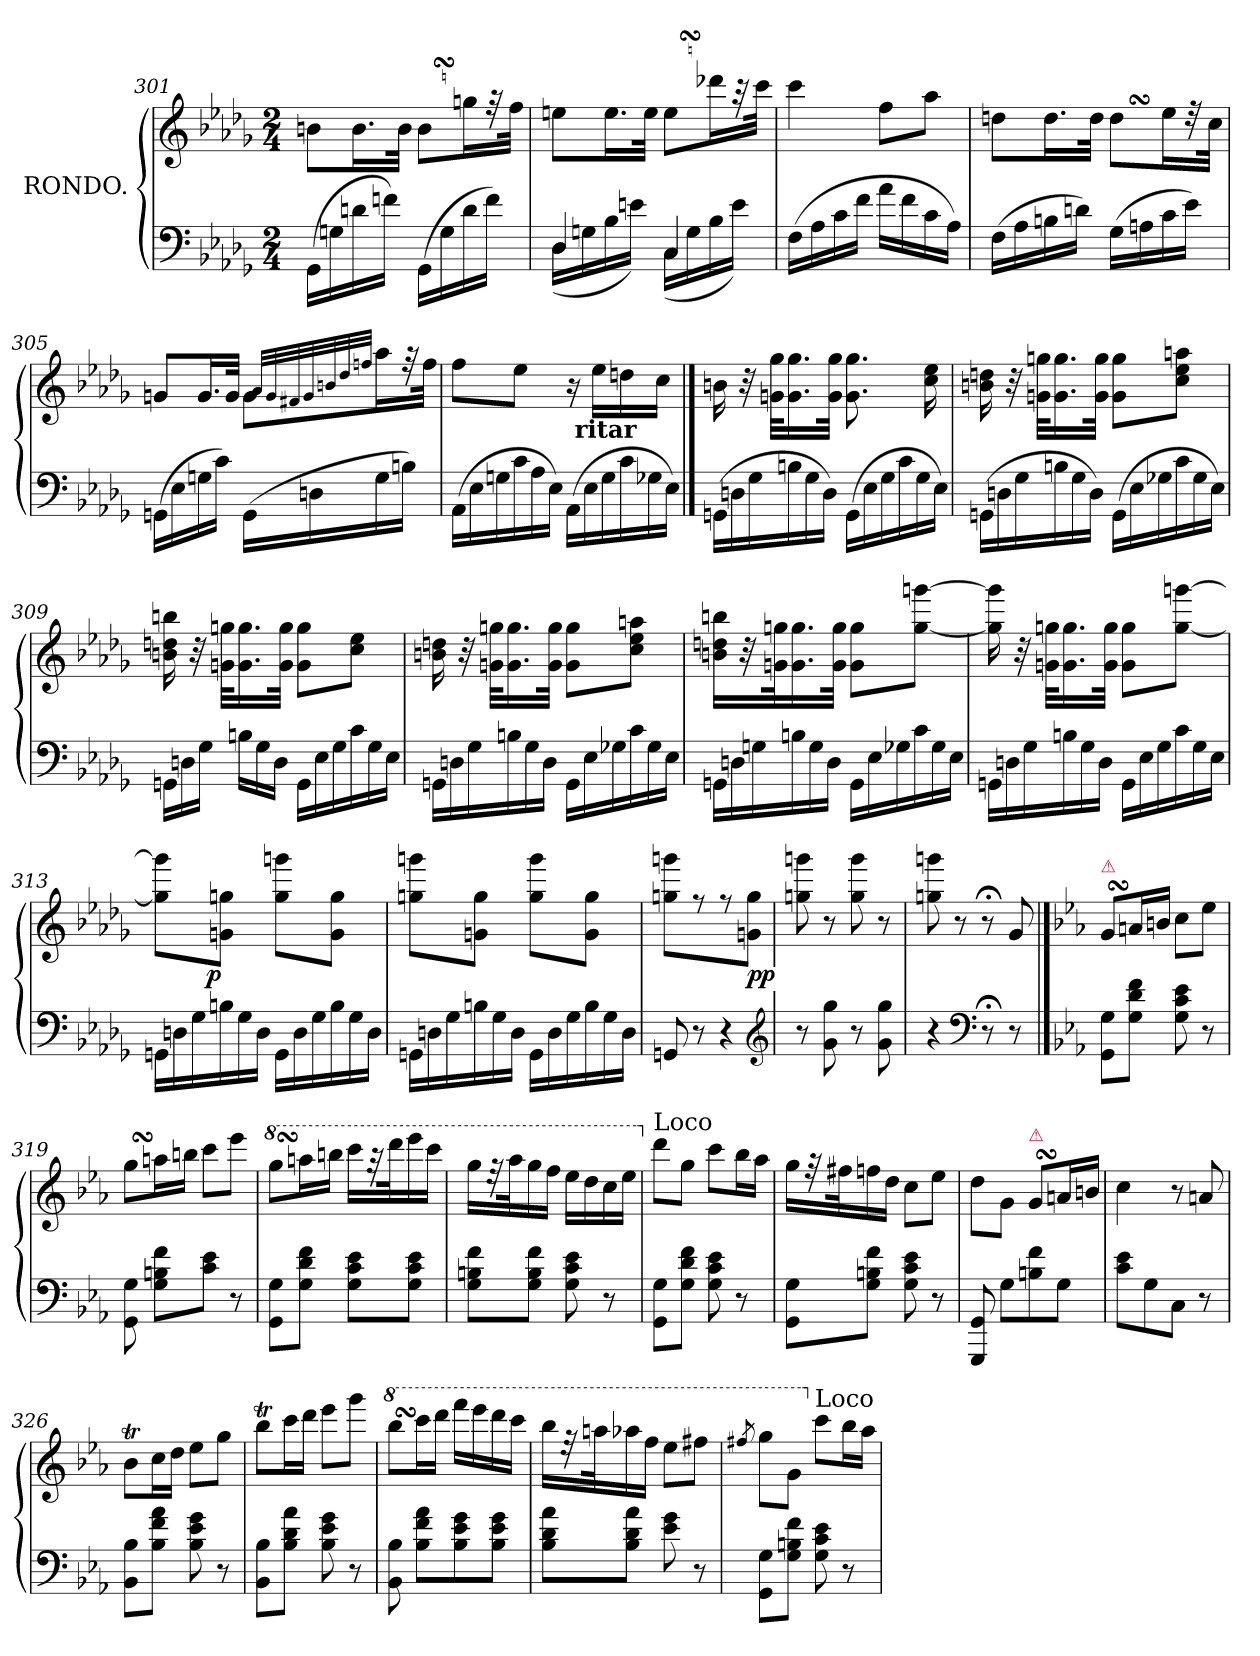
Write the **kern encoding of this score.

**kern	**kern	**dynam
*part1	*part1	*part1
*staff2	*staff1	*staff1/2
*I"RONDO.	*	*
*clefF4	*clefG2	*
*k[b-e-a-d-g-]	*k[b-e-a-d-g-]	*
*M2/4	*M2/4	*
=301	=301	=301
(>16GG-\LL	8bn\L	.
16Gn	.	.
16dn	16.bL	.
16fnJJ)	.	.
.	32bJJk	.
(>16GG-\LL	8bSsS\L	.
16G	.	.
16d	16ggnL	.
16fJJ)	32rff	.
.	32ffJJk	.
=302	=302	=302
*^	*	*
4D-/	(>16D-\LL	8een\L	.
.	16Gn	.	.
.	16B-	16.eeL	.
.	16enJJ)	.	.
.	.	32eeJJk	.
4C/	(>16C\LL	8eeSsS\L	.
.	16G	.	.
.	16B-	16ddd-XL	.
.	16eJJ)	32raa	.
.	.	32cccJJk	.
*v	*v	*	*
=303	=303	=303
(>16F\LL	4ccc\	.
16A-	.	.
16c	.	.
16fJJ	.	.
16a-\LL	8ff\L	.
16f	.	.
16c	8aa-J	.
16A-JJ)	.	.
=304	=304	=304
(>16FLL	8ddn\L	.
16A-	.	.
16Bn	16.ddL	.
16dnJJ)	.	.
.	32ddJJk	.
(>16G-LL	8ddSsS\L	.
16An	.	.
16c	16ee-\L	.
16e-JJ)	32rdd	.
.	32ccJJk	.
=305	=305	=305
(>16GGnLL	8gn/L	.
16E-	.	.
16Gn	16.gL	.
16cJJ)	.	.
.	32gJJk	.
(>16GGLL	8g\L	.
16Dn	.	.
.	32qqa-/LLL	.
.	32qqg/	.
.	32qqf#X/	.
.	32qqg/	.
.	32qqbn/	.
.	32qqdd-/	.
.	32qqffn/JJJ	.
16G	16aa-L	.
16BnJJ)	32rff	.
.	32ffJJk	.
=306	=306	=306
*Xtuplet	*	*
!	!LO:TX:b:t=diminuendo	!
*	*^	*
(>24AA-LL	8ff\L	6ryy	.
24E-	.	.	.
24Gn	.	.	.
24c	8ee-J	.	.
24A-	.	12ryy	.
24E-JJ)	.	.	.
(>24AA-LL	16r	48ryy	.
!	!	!LO:TX:b:B:t=ritar	!
.	.	6ryy	.
24E-	.	.	.
.	16ee-\LL	.	.
24G	.	.	.
24c	16ddn	.	.
24G-X	.	.	.
.	16ccJJ	24.ryy	.
24E-JJ)	.	.	.
*	*v	*v	*
==307	==307	==307
*	*MM54	*
(>24GGn\LL	16bn\	.
24Dn	.	.
.	32r	.
24G-	.	.
.	32gn\ 32gg-\KLL	.
24Bn	16.g 16.gg-	.
24G-	.	.
24DJJ)	.	.
.	32g 32gg-JJk	.
(>24GG\LL	8.g\ 8.gg-\	.
24E-	.	.
24G-	.	.
24c	.	.
24G-	.	.
.	16cc 16ee-	.
24E-JJ)	.	.
=308	=308	=308
(>24GGn\LL	16bn\ 16ddn\	.
24Dn	.	.
.	32r	.
24G-	.	.
.	32gn\ 32ggn\KLL	.
24Bn	16.g 16.gg	.
24G-	.	.
24DJJ)	.	.
.	32g 32ggJJk	.
(>24GG\LL	8g\ 8gg\L	.
24E-	.	.
24G-X	.	.
24c	8cc 8ee- 8aanJ	.
24G-	.	.
24E-JJ)	.	.
=309	=309	=309
24GGn\LL	16bn 16ddn 16bbn	.
24Dn	.	.
.	32r	.
24G-JJ	.	.
.	32gn 32ggnKLL	.
24Bn\LL	16.g 16.gg	.
24G-	.	.
24DJJ	.	.
.	32g 32ggJJk	.
24GG\LL	8g\ 8gg\L	.
24E-	.	.
24G-	.	.
24c	8cc\ 8ee-\J	.
24G-	.	.
24E-JJ	.	.
=310	=310	=310
24GGn\LL	16bn\ 16ddn\	.
24Dn	.	.
.	32r	.
24G-	.	.
.	32gn\ 32ggn\KLL	.
24Bn	16.g 16.gg	.
24G-	.	.
24DJJ	.	.
.	32g 32ggJJk	.
24GG\LL	8g\ 8gg\L	.
24E-	.	.
24G-X	.	.
24c	8cc 8ee- 8aanJ	.
24G-	.	.
24E-JJ	.	.
=311	=311	=311
24GGn\LL	16bn\ 16ddn\ 16bbn\LL	.
24Dn	.	.
.	32r	.
24Gn	.	.
.	32gn 32ggnK	.
24Bn	16.g 16.gg	.
24G	.	.
24DJJ	.	.
.	32g 32ggJJk	.
24GG\LL	8g 8ggL	.
24E-	.	.
24G-X	.	.
24c	[8gg [8gggnJ	.
24G-	.	.
24E-JJ	.	.
=312	=312	=312
24GGn\LL	16ggn] 16gggn]	.
24Dn	.	.
.	32r	.
24G-	.	.
.	32gn\ 32gg\KLL	.
24Bn	16.g 16.gg	.
24G-	.	.
24DJJ	.	.
.	32g 32ggJJk	.
24GG\LL	8g\ 8gg\L	.
24E-	.	.
24G-	.	.
24c	[8gg [8gggJ	.
24G-	.	.
24E-JJ	.	.
=313	=313	=313
24GGn\LL	8ggn]\ 8gggn]\L	.
24Dn	.	.
24G-	.	.
!	!	!LO:DY:b:rj
24Bn	8gn 8ggJ	p
24G-	.	.
24DJJ	.	.
24GG\LL	8gg\ 8ggg\L	.
24D	.	.
24G-	.	.
24B	8g 8ggJ	.
24G-	.	.
24DJJ	.	.
=314	=314	=314
24GGn\LL	8ggn\ 8gggn\L	.
24Dn	.	.
24G-	.	.
24Bn	8gn 8ggJ	.
24G-	.	.
24DJJ	.	.
24GG\LL	8gg\ 8ggg\L	.
24D	.	.
24G-	.	.
24B	8g 8ggJ	.
24G-	.	.
24DJJ	.	.
=315	=315	=315
8GGn/	8ggn\ 8gggn\L	.
8r	8r	.
4r	8r	.
!	!	!LO:DY:b
.	8gn\ 8gg\J	pp
*clefG2	*	*
=316	=316	=316
8r	8ggn 8gggn	.
8g- 8gg-	8r	.
8r	8gg 8ggg	.
8g- 8gg-	8r	.
=317	=317	=317
4r	8ggn 8gggn	.
.	8r	.
*clefF4	*	*
8r;<	8r;<	.
8r	8g-/	.
==318	==318	==318
*k[b-e-a-]	*k[b-e-a-]	*
!	!LO:TX:a:color=crimson:t=⚠	!
8GG 8GL	8gSsS/L	.
8G 8d 8fJ	16an/L	.
.	16bnJJ	.
8G\ 8c\ 8e-\	8cc\L	.
8r	8ee-\J	.
=319	=319	=319
8GG\ 8G\	8ggSsS\L	.
8G\ 8Bn\ 8f\L	16aan\L	.
.	16bbnJJ	.
8c\ 8e-\J	8cccL	.
8r	8eee-J	.
=320	=320	=320
*	*8va	*
8GG\ 8G\L	8gggSsSL	.
8G\ 8d\ 8f\J	16aaanL	.
.	16bbbnJJ	.
8G\ 8c\ 8e-\L	16ccccLL	.
.	32rggg	.
.	32ddddK	.
8G 8c 8e-J	16eeee-	.
.	16ccccJJ	.
=321	=321	=321
8G 8Bn 8fL	16gggLL	.
.	32reee	.
.	32aaa-K	.
8G 8B 8fJ	16ggg	.
.	16fffJJ	.
8G\ 8c\ 8e-\	16eee-\LL	.
.	16ddd	.
8r	16ccc	.
.	16eee-JJ	.
=322	=322	=322
*	*X8va	*
!	!LO:TX:a:t=Loco	!
8GG\ 8G\L	8dddL	.
8G\ 8d\ 8f\J	8ggJ	.
8G 8c 8e-	8cccL	.
8r	16bb-L	.
.	16aa-JJ	.
=323	=323	=323
8GG\ 8G\L	16ggLL	.
.	32rff	.
.	32ff#XK	.
8G\ 8Bn\ 8f\J	16ffn	.
.	16ddJJ	.
8G\ 8c\ 8e-\	8cc\L	.
8r	8ee-J	.
=324	=324	=324
8GGG/ 8GG/	8ddL	.
8G\L	8gJ	.
!	!LO:TX:a:color=crimson:t=⚠	!
8Bn 8f	8gSsS/L	.
8GJ	16anL	.
.	16bnJJ	.
=325	=325	=325
8c\ 8e-\L	4cc\	.
8G	.	.
8CJ	8r	.
8r	8an/	.
=326	=326	=326
8BB-\ 8B-\L	8b-TL	.
8B-\ 8f\ 8a-\J	16ccL	.
.	16ddJJ	.
8B-\ 8e-\ 8g\	8ee-L	.
8r	8ggJ	.
=327	=327	=327
8BB- 8B-L	8bb-TL	.
8B-\ 8d\ 8a-\J	16cccL	.
.	16dddJJ	.
8B-\ 8e-\ 8g\	8eee-L	.
8r	8gggJ	.
=328	=328	=328
*	*8va	*
8BB- 8B-	8bbb-SSSL	.
8B-\ 8f\ 8a-\L	16ccccL	.
.	16ddddJJ	.
8B-\ 8e-\ 8g\	16ffffLL	.
.	16eeee-	.
8B-\ 8e-\ 8g\J	16dddd	.
.	16ccccJJ	.
=329	=329	=329
8B-\ 8d\ 8a-\L	16bbb-LL	.
.	32reee	.
.	32aaanK	.
8B-\ 8d\ 8a-\J	16aaa-X	.
.	16fffJJ	.
8e-\ 8g\	8eee-\L	.
8r	8fff#XJ	.
=330	=330	=330
.	8qfff#X/	.
8GG 8GL	8gggL	.
8G\ 8Bn\ 8f\J	8ggJ	.
*	*X8va	*
!	!LO:TX:a:t=Loco	!
8G\ 8c\ 8e-\	8cccL	.
8r	16bb-L	.
.	16aa-JJ	.
=	=	=
*-	*-	*-
